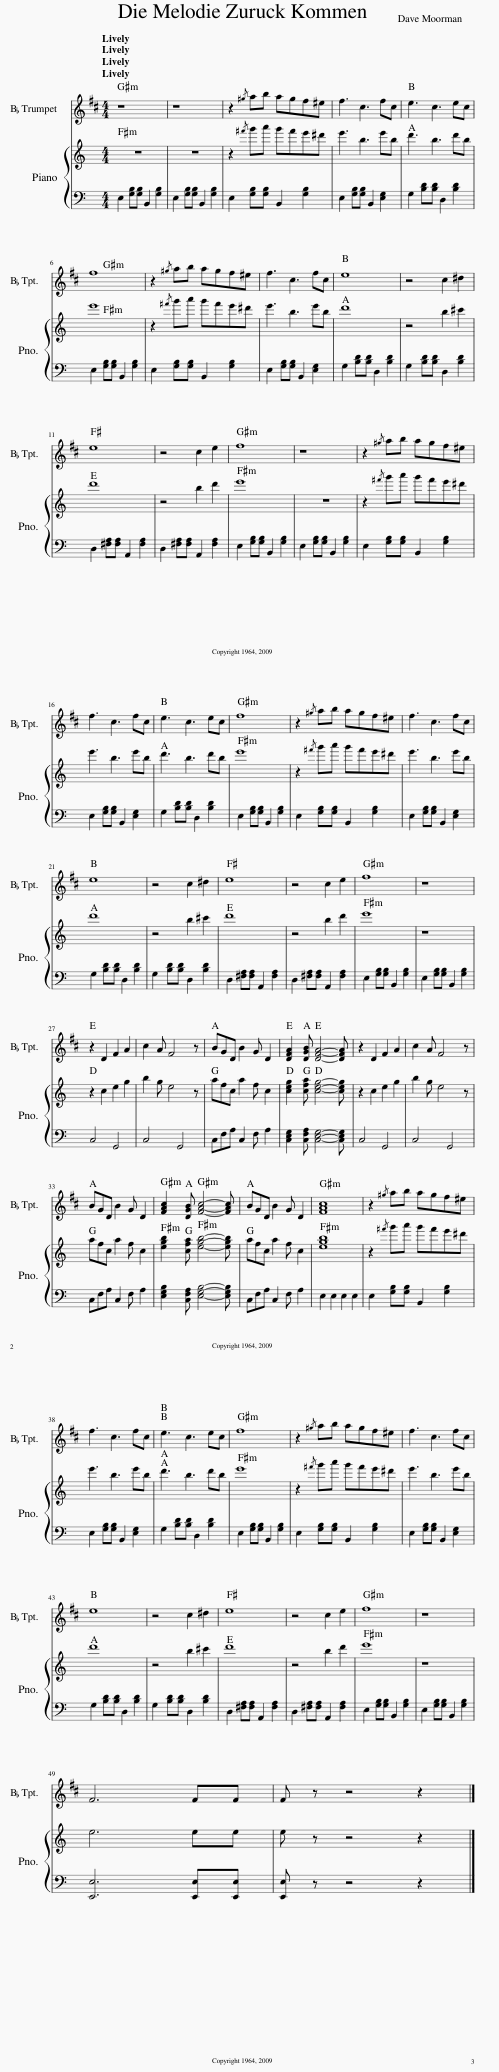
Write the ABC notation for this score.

X:1
%%score 1 { 2 | 3 }
L:1/8
Q:1/4=130
M:4/4
I:linebreak $
K:C
V:1 treble transpose=-2
V:2 treble
V:3 bass
V:1
[K:D] z8 | z8 | z2{/^g} ab agf^e | f3 c3 fc | e3 c3 ec |$ %5
 f8 | z2{/^g} ab agf^e | f3 c3 fc | e8 | z4 c2 ^d2 |$ %10
 e8 | z4 c2 e2 | f8 | z8 | z2{/^g} ab agf^e |$ %15
 f3 c3 fc | e3 c3 ec | f8 | z2{/^g} ab agf^e | f3 c3 fc |$ %20
 e8 | z4 c2 ^d2 | e8 | z4 c2 e2 | f8 | %25
 z8 |$ z2 D2 F2 A2 | c2 A F4 z | BGD B2 G D2 | [DFA]2 [DGB] [DFA]4- [DFA] | %30
 z2 D2 F2 A2 | c2 A F4 z |$ BGD B2 G D2 | [FAc]2 [DGB] [FAc]4- [FAc] | BGD B2 G D2 | %35
 [FAc]8 | z2{/^g} ab agf^e |$ f3 c3 fc | e3 c3 ec | f8 | %40
 z2{/^g} ab agf^e | f3 c3 fc |$ e8 | z4 c2 ^d2 | e8 | %45
 z4 c2 e2 | f8 | z8 |$ F6 FF | F z z4 z2 |] %50
V:2
 z8 | z8 | z2{/^f'} g'a' g'f'e'^d' | e'3 b3 e'b | d'3 b3 d'b |$ %5
 e'8 | z2{/^f'} g'a' g'f'e'^d' | e'3 b3 e'b | d'8 | z4 b2 ^c'2 |$ %10
 d'8 | z4 b2 d'2 | e'8 | z8 | z2{/^f'} g'a' g'f'e'^d' |$ %15
 e'3 b3 e'b | d'3 b3 d'b | e'8 | z2{/^f'} g'a' g'f'e'^d' | e'3 b3 e'b |$ %20
 d'8 | z4 b2 ^c'2 | d'8 | z4 b2 d'2 | e'8 | %25
 z8 |$ z2 c2 e2 g2 | b2 g e4 z | afc a2 f c2 | [ceg]2 [cfa] [ceg]4- [ceg] | %30
 z2 c2 e2 g2 | b2 g e4 z |$ afc a2 f c2 | [egb]2 [cfa] [egb]4- [egb] | afc a2 f c2 | %35
 [egb]8 | z2{/^f'} g'a' g'f'e'^d' |$ e'3 b3 e'b | d'3 b3 d'b | e'8 | %40
 z2{/^f'} g'a' g'f'e'^d' | e'3 b3 e'b |$ d'8 | z4 b2 ^c'2 | d'8 | %45
 z4 b2 d'2 | e'8 | z8 |$ e6 ee | e z z4 z2 |] %50
V:3
 E,2 [G,B,][G,B,] B,,2 [G,B,]2 | E,2 [G,B,][G,B,] B,,2 [G,B,]2 | E,2 [G,B,][G,B,] B,,2 [G,B,]2 | E,2 [G,B,][G,B,] B,,2 [E,G,]2 | G,2 [B,D][B,D] D,2 [B,D]2 |$ %5
 E,2 [G,B,][G,B,] B,,2 [G,B,]2 | E,2 [G,B,][G,B,] B,,2 [G,B,]2 | E,2 [G,B,][G,B,] B,,2 [E,G,]2 | G,2 [B,D][B,D] D,2 [B,D]2 | G,2 [B,D][B,D] D,2 [B,D]2 |$ %10
 D,2 [^F,A,][F,A,] A,,2 [F,A,]2 | D,2 [^F,A,][F,A,] A,,2 [F,A,]2 | E,2 [G,B,][G,B,] B,,2 [G,B,]2 | E,2 [G,B,][G,B,] B,,2 [G,B,]2 | E,2 [G,B,][G,B,] B,,2 [G,B,]2 |$ %15
 E,2 [G,B,][G,B,] B,,2 [E,G,]2 | G,2 [B,D][B,D] D,2 [B,D]2 | E,2 [G,B,][G,B,] B,,2 [G,B,]2 | E,2 [G,B,][G,B,] B,,2 [G,B,]2 | E,2 [G,B,][G,B,] B,,2 [E,G,]2 |$ %20
 G,2 [B,D][B,D] D,2 [B,D]2 | G,2 [B,D][B,D] D,2 [B,D]2 | D,2 [^F,A,][F,A,] A,,2 [F,A,]2 | D,2 [^F,A,][F,A,] A,,2 [F,A,]2 | E,2 [G,B,][G,B,] B,,2 [G,B,]2 | %25
 E,2 [G,B,][G,B,] B,,2 [G,B,]2 |$ C,4 G,,4 | C,4 G,,4 | C,F,A, C,2 F, A,2 | [C,E,G,]2 [C,F,A,] [C,E,G,]4- [C,E,G,] | %30
 C,4 G,,4 | C,4 G,,4 |$ C,F,A, C,2 F, A,2 | [E,G,B,]2 [C,F,A,] [E,G,B,]4- [E,G,B,] | C,F,A, C,2 F, A,2 | %35
 E,2 E,2 E,2 E,2 | E,2 [G,B,][G,B,] B,,2 [G,B,]2 |$ E,2 [G,B,][G,B,] B,,2 [E,G,]2 | G,2 [B,D][B,D] D,2 [B,D]2 | E,2 [G,B,][G,B,] B,,2 [G,B,]2 | %40
 E,2 [G,B,][G,B,] B,,2 [G,B,]2 | E,2 [G,B,][G,B,] B,,2 [E,G,]2 |$ G,2 [B,D][B,D] D,2 [B,D]2 | G,2 [B,D][B,D] D,2 [B,D]2 | D,2 [^F,A,][F,A,] A,,2 [F,A,]2 | %45
 D,2 [^F,A,][F,A,] A,,2 [F,A,]2 | E,2 [G,B,][G,B,] B,,2 [G,B,]2 | E,2 [G,B,][G,B,] B,,2 [G,B,]2 |$ [E,,E,]6 [E,,E,][E,,E,] | [E,,E,] z z4 z2 |] %50
